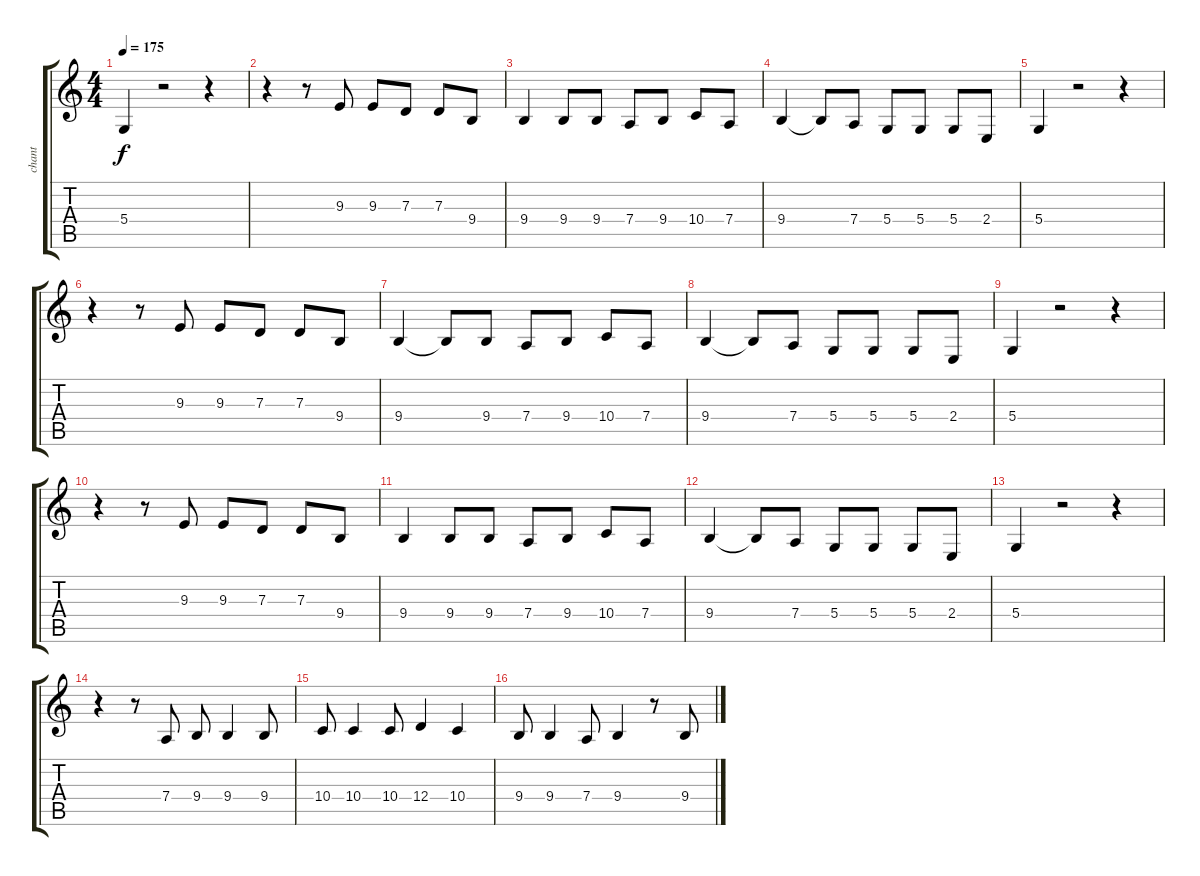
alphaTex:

\track ("chant" "chant") {instrument lead6voice}
\staff {score tabs}
\tuning (E4 B3 G3 D3 A2 E2) {hide}
\ts (4 4)
\tempo 175
\clef g2
\ks c
5.4.4{dy f} r.2 r.4 |
r.4 r.8 9.3.8 9.3.8 7.3.8 7.3.8 9.4.8 |
9.4.4 9.4.8 9.4.8 7.4.8 9.4.8 10.4.8 7.4.8 |
9.4.4 9.4{t}.8 7.4.8 5.4.8 5.4.8 5.4.8 2.4.8 |
5.4.4 r.2 r.4 |
r.4 r.8 9.3.8 9.3.8 7.3.8 7.3.8 9.4.8 |
9.4.4 9.4{t}.8 9.4.8 7.4.8 9.4.8 10.4.8 7.4.8 |
9.4.4 9.4{t}.8 7.4.8 5.4.8 5.4.8 5.4.8 2.4.8 |
5.4.4 r.2 r.4 |
r.4 r.8 9.3.8 9.3.8 7.3.8 7.3.8 9.4.8 |
9.4.4 9.4.8 9.4.8 7.4.8 9.4.8 10.4.8 7.4.8 |
9.4.4 9.4{t}.8 7.4.8 5.4.8 5.4.8 5.4.8 2.4.8 |
5.4.4 r.2 r.4 |
r.4 r.8 7.4.8 9.4.8 9.4.4 9.4.8 |
10.4.8 10.4.4 10.4.8 12.4.4 10.4.4 |
9.4.8 9.4.4 7.4.8 9.4.4 r.8 9.4.8
